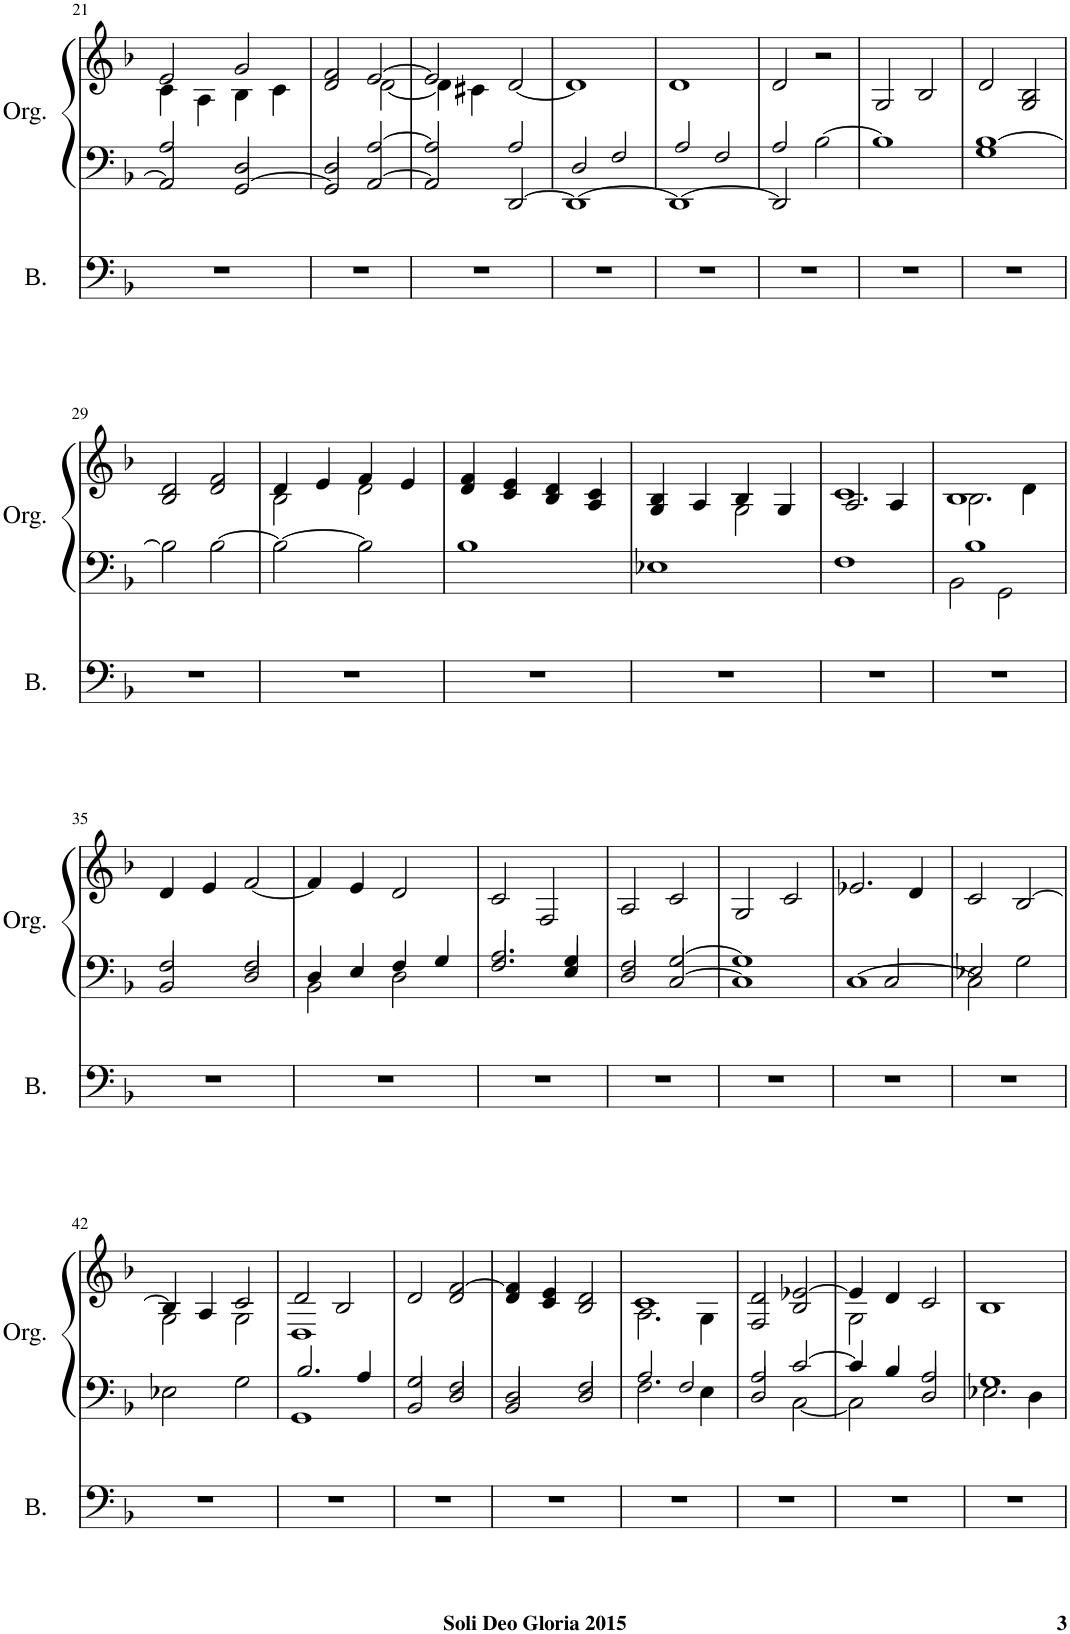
**kern	**kern	**kern
*part2	*part1	*part1
*staff3	*staff2	*staff1
*I"Basse	*I"Orgue	*
*I'B.	*I'Org.	*
!!LO:PB:g=z
*clefF4	*clefF4	*clefG2
*k[b-]	*k[b-]	*k[b-]
*M2/2	*M2/2	*M2/2
=21	=21	=21
*	*^	*^
1r	2A/	2AA/]	2e/	4c\
.	.	.	.	4A\
.	2D/	[2GG/	2g/	4B-\
.	.	.	.	4c\
=22	=22	=22	=22	=22
1r	2D/	2GG/]	2d/ 2f/	2ryy
.	[2A/	[2AA/	[2e/	[2d\
=23	=23	=23	=23	=23
1r	2A/]	2AA/]	2e/]	4d\]
.	.	.	.	4c#X\
.	2A/	[2DD/	[2d/	2ryy
*	*	*	*v	*v
=24	=24	=24	=24
1r	2D/	1DD_	1d]
.	2F/	.	.
=25	=25	=25	=25
1r	2A/	1DD_	1d
.	2F/	.	.
=26	=26	=26	=26
1r	2A/	2DD/]	2d/
.	[2B-\	2ryy	2r
*	*v	*v	*
=27	=27	=27
1r	1B-]	2G/
.	.	2B-/
=28	=28	=28
1r	1G [1B-	2d/
.	.	2G/ 2B-/
!!LO:LB:g=z
=29	=29	=29
1r	2B-\]	2B-/ 2d/
.	[2B-\	2d/ 2f/
=30	=30	=30
*	*	*^
1r	2B-\_	4d/	2B-\
.	.	4e/	.
.	2B-\]	4f/	2d\
.	.	4e/	.
*	*	*v	*v
=31	=31	=31
1r	1B-	4d/ 4f/
.	.	4c/ 4e/
.	.	4B-/ 4d/
.	.	4A/ 4c/
=32	=32	=32
*	*	*^
1r	1E-X	4G/ 4B-/	2ryy
.	.	4A/	.
.	.	4B-/	2G\
.	.	4G/	.
=33	=33	=33	=33
1r	1F	2.A/	1c
.	.	4A/	.
=34	=34	=34	=34
*	*^	*	*
1r	1B-	2BB-\	1B-	2.B-\
.	.	2GG\	.	.
.	.	.	.	4d\
*	*	*	*v	*v
!!LO:LB:g=z
=35	=35	=35	=35
1r	2F/	2BB-/	4d/
.	.	.	4e/
.	2F/	2D/	[2f/
=36	=36	=36	=36
1r	4D/	2BB-\	4f/]
.	4E/	.	4e/
.	4F/	2D\	2d/
.	4G/	.	.
=37	=37	=37	=37
1r	2.A/	2.F/	2c/
.	.	.	2F/
.	4G/	4E/	.
=38	=38	=38	=38
1r	2F/	2D/	2A/
.	[2G/	[2C/	2c/
=39	=39	=39	=39
1r	1G]	1C]	2G/
.	.	.	2c/
=40	=40	=40	=40
1r	[1C	2ryy	2.e-X/
.	.	2C/	.
.	.	.	4d/
=41	=41	=41	=41
1r	2E-X/	2C\]	2c/
.	2G\	2ryy	[2B-/
*	*v	*v	*
!!LO:LB:g=z
=42	=42	=42
*	*	*^
1r	2E-X\	2G\	4B-/]
.	.	.	4A/
.	2G\	2c/	2G\
=43	=43	=43	=43
*	*^	*	*
1r	2.B-/	1GG	2d/	1D
.	.	.	2B-/	.
.	4A/	.	.	.
*	*	*	*v	*v
=44	=44	=44	=44
1r	2G/	2BB-/	2d/
.	2F/	2D/	2d/ [2f/
=45	=45	=45	=45
1r	2D/	2BB-/	4d/ 4f/]
.	.	.	4c/ 4e/
.	2F/	2D/	2B-/ 2d/
=46	=46	=46	=46
*	*	*	*^
1r	2A/	2.F\	1c	2.A\
.	2F/	.	.	.
.	.	4E\	.	4G\
*	*	*	*v	*v
=47	=47	=47	=47
1r	2A/	2D/	2F/ 2d/
.	[2c/	[2C\	2B-/ [2e-X/
=48	=48	=48	=48
*	*	*	*^
1r	4c/]	2C\]	4e-/]	2G\
.	4B-/	.	4d/	.
.	2A/	2D/	2c/	2ryy
*	*	*	*v	*v
=49	=49	=49	=49
1r	1G	2.E-X\	1B-
.	.	4D\	.
*	*v	*v	*
=	=	=
*-	*-	*-
